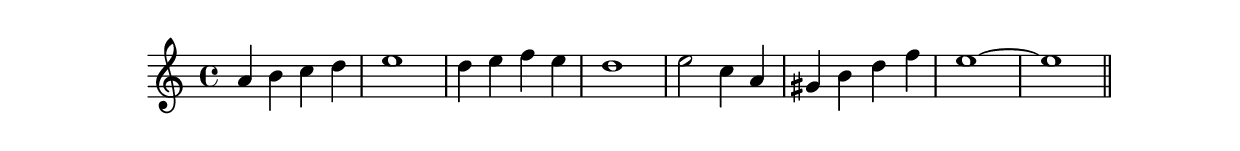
\version "2.14.0"
%{\header {
  composer = "B. Crowell"
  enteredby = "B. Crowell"
}%}
\score{{\key a \minor
\time 4/4
%{\tempo 4=120
%}\relative a' {
  a4 b c d | e1 | d4 e f e | d1 | e2 c4 a | gis4 b d f | e1~ | e1
  \bar "||"
}

}}